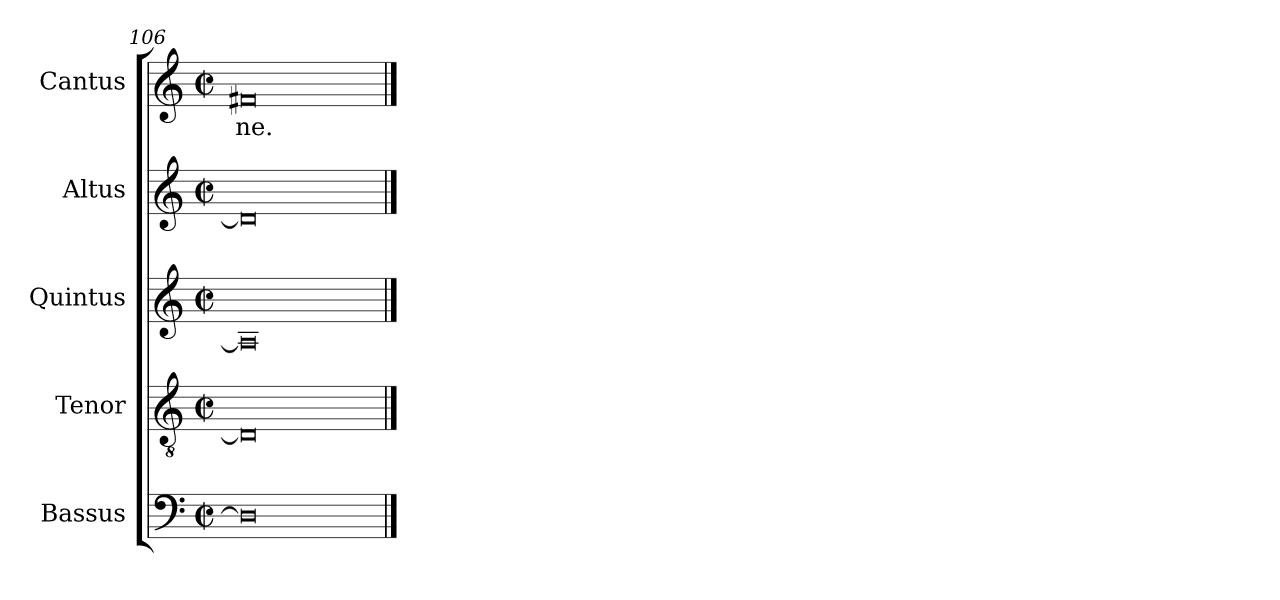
**kern	**text	**kern	**text	**kern	**text	**kern	**text	**kern	**text
*part5	*part5	*part4	*part4	*part3	*part3	*part2	*part2	*part1	*part1
*staff5	*staff5	*staff4	*staff4	*staff3	*staff3	*staff2	*staff2	*staff1	*staff1
*I"Bassus	*	*I"Tenor	*	*I"Quintus	*	*I"Altus	*	*I"Cantus	*
*clefF4	*	*clefGv2	*	*clefG2	*	*clefG2	*	*clefG2	*
*k[]	*	*k[]	*	*k[]	*	*k[]	*	*k[]	*
*C:	*	*C:	*	*C:	*	*C:	*	*C:	*
*M2/2	*	*M2/2	*	*M2/2	*	*M2/2	*	*M2/2	*
*met(c|)	*	*met(c|)	*	*met(c|)	*	*met(c|)	*	*met(c|)	*
=106	=106	=106	=106	=106	=106	=106	=106	=106	=106
!	!LO:LY:b:cj	!	!LO:LY:b:cj	!	!LO:LY:b:cj	!	!LO:LY:b:cj	!	!LO:LY:b:cj
0D]	.	0D]	.	0A]	.	0d]	.	0f#X	ne.
==	==	==	==	==	==	==	==	==	==
*-	*-	*-	*-	*-	*-	*-	*-	*-	*-
